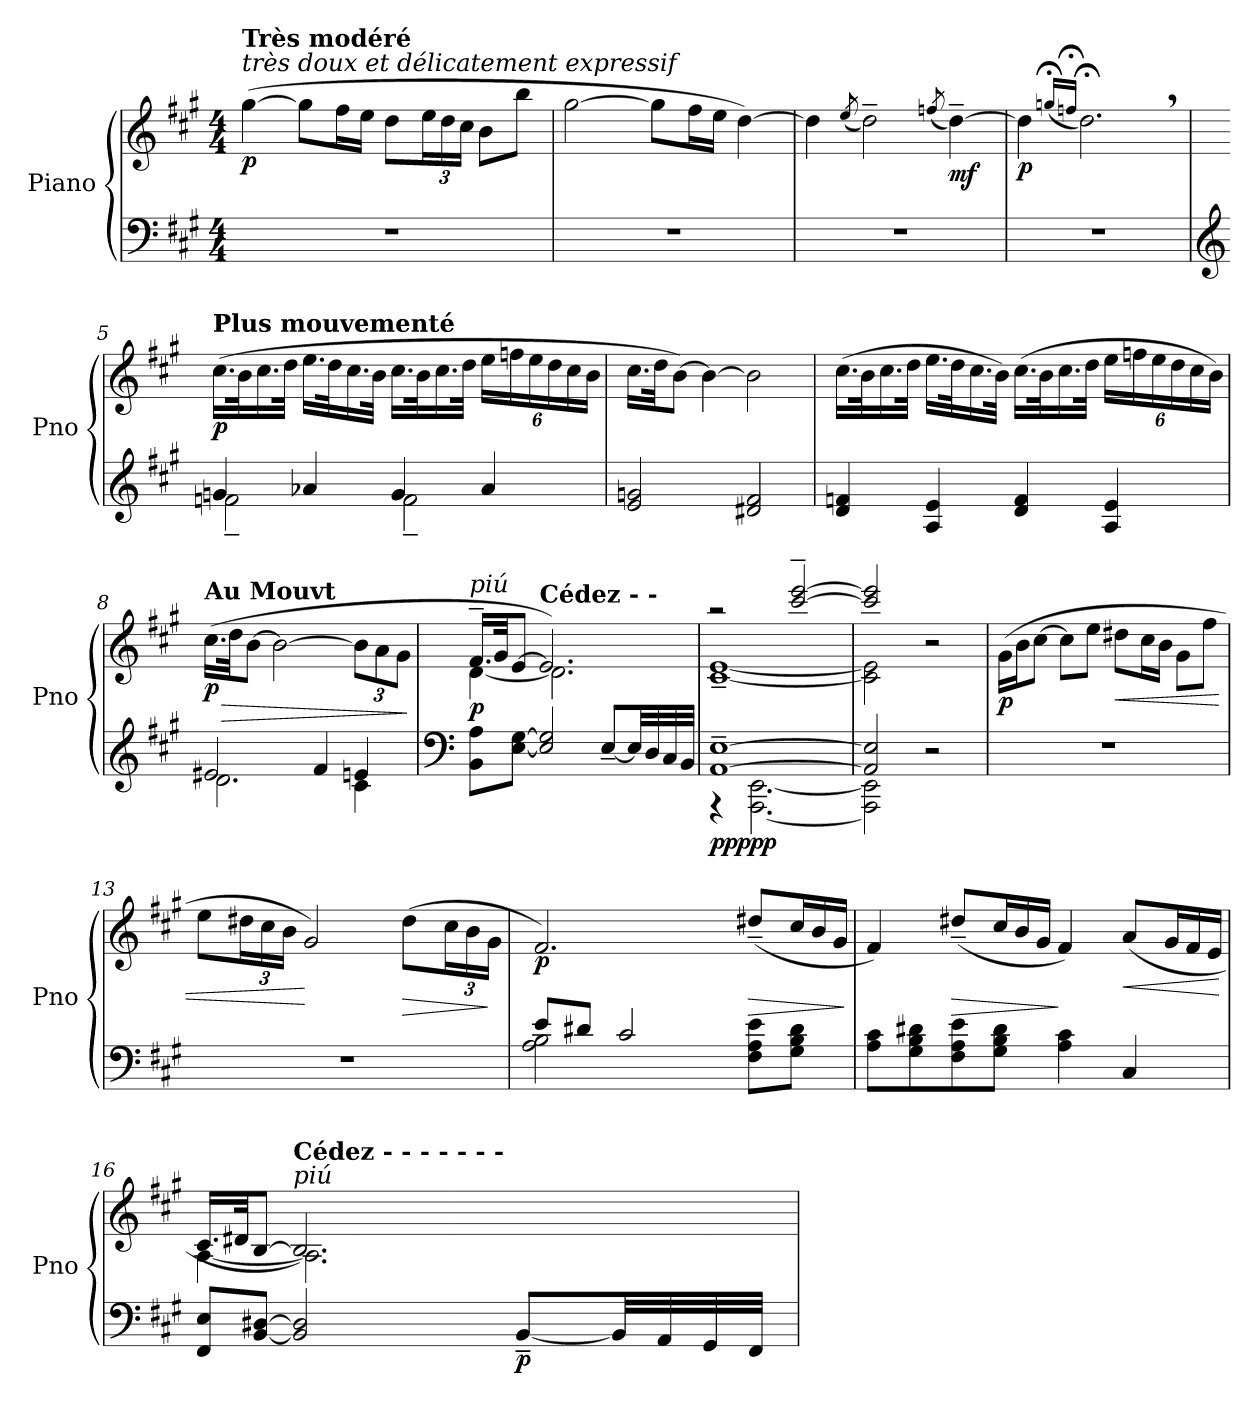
**kern	**kern	**dynam
*part1	*part1	*part1
*staff2	*staff1	*staff1/2
*I"Piano	*	*
*I'Pno	*	*
*clefF4	*clefG2	*
*k[f#c#g#]	*k[f#c#g#]	*
*M4/4	*M4/4	*
=1	=1	=1
!	!LO:TX:a:i:t=très doux et délicatement expressif	!
!	!LO:TX:a:B:t=Très modéré	!
!	!	!LO:DY:b
1r	(>[4gg#\	p
.	8gg#\L]	.
.	16ff#\L	.
.	16ee\JJ	.
.	8dd\L	.
.	24ee\L	.
.	24dd\	.
.	24cc#\JJ	.
.	8b\L	.
.	8bb\J	.
=2	=2	=2
1r	[2gg#\	.
.	8gg#\L]	.
.	16ff#\L	.
.	16ee\JJ	.
.	[4dd\)	.
=3	=3	=3
1r	4dd\]	.
.	(<8qee/	.
.	2dd~\)	.
.	(<8qffn/	.
!	!	!LO:DY:b
.	[4dd~\)	mf
=4	=4	=4
!	!	!LO:DY:b
1r	4dd\]	p
.	(<16qggn;</LL	.
.	16qffn;</JJ	.
.	2.dd;<,\)	.
!!LO:LB:g=z
=5	=5	=5
*clefG2	*	*
*^	*	*
!	!	!LO:TX:a:B:t=Plus mouvementé	!
!	!	!	!LO:DY:b
4gn/	2fn~\	(>16.cc#\LL	p
.	.	32b\K	.
.	.	16.cc#\	.
.	.	32dd\JJk	.
4a-X/	.	16.ee\LL	.
.	.	32dd\K	.
.	.	16.cc#\	.
.	.	32b\JJk	.
4g/	2f~\	16.cc#\LL	.
.	.	32b\K	.
.	.	16.cc#\	.
.	.	32dd\JJk	.
4a-/	.	24ee\LL	.
.	.	24ffn\	.
.	.	24ee\	.
.	.	24dd\	.
.	.	24cc#\	.
.	.	24b\JJ	.
*v	*v	*	*
=6	=6	=6
2e/ 2gn/	16.cc#\LL	.
.	32dd\JK	.
.	[8b\J)	.
.	4b\_	.
2d#X/ 2f#/	2b\]	.
!!LO:LB:g=z
=7	=7	=7
4d/ 4fn/	(>16.cc#\LL	.
.	32b\K	.
.	16.cc#\	.
.	32dd\JJk	.
4A/ 4e/	16.ee\LL	.
.	32dd\K	.
.	16.cc#\	.
.	32b\JJk)	.
4d/ 4f/	(>16.cc#\LL	.
.	32b\K	.
.	16.cc#\	.
.	32dd\JJk	.
4A/ 4e/	24ee\LL	.
.	24ffn\	.
.	24ee\	.
.	24dd\	.
.	24cc#\	.
.	24b\JJ)	.
!!LO:LB:g=z
=8	=8	=8
*^	*	*
!	!	!LO:TX:a:B:t=Au Mouvt	!
!	!	!	!LO:HP:b
!	!	!	!LO:DY:n=1:b
2e#X/	2.d\	(>16.cc#\LL	> p
.	.	32dd\JK	.
.	.	[8b\J	.
.	.	2b\_	.
4f#/	.	.	.
4en/	4c#\	12b\L]	.
.	.	12a\	.
.	.	12g#\J	.
*v	*v	*	*
.	.	]
=9	=9	=9
*clefF4	*	*
*	*^	*
!	!LO:TX:a:i:t=piú	!	!
!	!	!	!LO:DY:b
8BB\ 8A\L	16.f#~/LL	[4d\	p
.	32g#/JK	.	.
[8E\ [8G#\J	[8e/J	.	.
!	!LO:TX:a:B:t=Cédez   -          -	!	!
2E/] 2G#/]	2.e/])	2.d\]	.
[8E~/L	.	.	.
32E/LL]	.	.	.
32D/	.	.	.
32C#/	.	.	.
32BB/JJJ	.	.	.
=10	=10	=10	=10
*^	*	*	*
!	!	!	!	!LO:DY:b=2
!	!	!	!	!LO:DY:n=1:b=2
[1AA~ [1E~	4rAAA	2raa	[1c#~ [1e~	pp ppp
.	[2.AAA\ [2.EE\	.	.	.
.	.	[2ccc#/~ [2eee/~	.	.
=11	=11	=11	=11	=11
2AA/] 2E/]	2AAA\] 2EE\]	2ccc#/] 2eee/]	2c#\] 2e\]	.
2r	2ryy	2r	2ryy	.
!!LO:PB:g=z
=12	=12	=12	=12	=12
!	!	!LO:TX:a:B:t=Au Mouvt	!	!
!	!	!	!	!LO:DY:b
*v	*v	*	*	*
*	*v	*v	*
1r	(>16g#\LL	p
.	16b\J	.
.	[8cc#\J	.
.	8cc#\L]	.
.	8ee\J	.
!	!	!LO:HP:b
.	8dd#X\L	<
.	16cc#\L	.
.	16b\JJ	.
.	8g#\L	.
.	8ff#\J	.
=13	=13	=13
1r	8ee\L	.
*	*Xbrackettup	*
.	24dd#X\L	.
.	24cc#\	.
.	24b\JJ	.
.	2g#/)	[
!	!	!LO:HP:b
.	(>8dd#\L	>
.	24cc#\L	.
.	24b\	.
.	24g#\JJ	]
=14	=14	=14
*^	*	*
!	!	!	!LO:DY:b
8e/L	2A\ 2B\	2.f#/)	p
8d#X/J	.	.	.
2c#/	.	.	.
.	2ryy	.	.
!	!	!	!LO:HP:b
8F#\ 8A\ 8e\L	.	(<8dd#X~/L	>
*	*	*Xtuplet	*
8G#\ 8B\ 8d#\J	.	24cc#/L	.
.	.	24b/	.
.	.	24g#/JJ	.
*v	*v	*	*
.	.	]
=15	=15	=15
8A\ 8c#\L	4f#/)	.
8G#\ 8B\ 8d#X\	.	.
!	!	!LO:HP:b
8F#\ 8A\ 8e\	(<8dd#X~/L	>
8G#\ 8B\ 8d#\J	24cc#/L	.
.	24b/	.
.	24g#/JJ	.
4A\ 4c#\	4f#/)	]
!	!	!LO:HP:b
4C#/	(>8a/L	<
.	24g#/L	.
.	24f#/	.
.	24e/JJ	.
.	.	[
!!LO:PB:g=z
=16	=16	=16
*	*^	*
8FF#/ 8E/L	16.c#/LL	[4A\	.
.	32d#X/JK	.	.
[8BB/ [8D#X/J	[8B/J	.	.
!	!LO:TX:a:i:t=piú	!	!
!	!LO:TX:a:B:t=Cédez   -          -          -          -          -          -         -	!	!
2BB/] 2D#/]	2.B/])	2.A\]	.
!	!	!	!LO:DY:b=2
[8BB~/L	.	.	p
32BB/LL]	.	.	.
32AA/	.	.	.
32GG#/	.	.	.
32FF#/JJJ	.	.	.
*	*v	*v	*
=	=	=
*-	*-	*-
